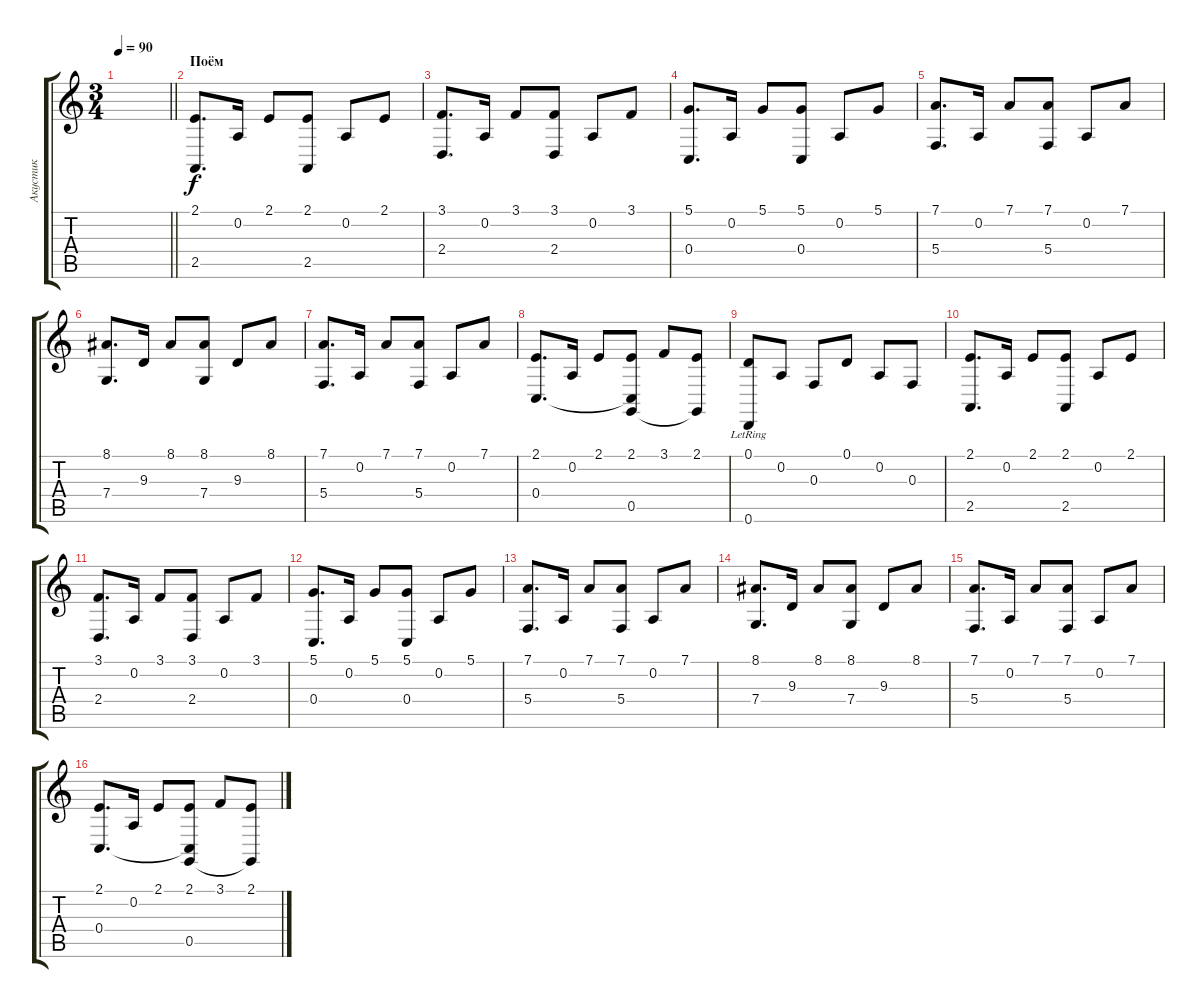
\track ("Акустик" "Акустик") {instrument brightacousticpiano}
\staff {score tabs}
\tuning (D4 A3 F3 C3 G2 D2) {hide}
\ts (3 4)
\tempo 90
\clef g2
\barLineRight lightlight
\ks c
|
\section ("" "Поём")
(2.1 2.5).8{d} 0.2.16 2.1.8 (2.1 2.5).8 0.2.8 2.1.8 |
(3.1 2.4).8{d} 0.2.16 3.1.8 (3.1 2.4).8 0.2.8 3.1.8 |
(5.1 0.4).8{d} 0.2.16 5.1.8 (5.1 0.4).8 0.2.8 5.1.8 |
(7.1 5.4).8{d} 0.2.16 7.1.8 (7.1 5.4).8 0.2.8 7.1.8 |
(8.1 7.4).8{d} 9.3.16 8.1.8 (8.1 7.4).8 9.3.8 8.1.8 |
(7.1 5.4).8{d} 0.2.16 7.1.8 (7.1 5.4).8 0.2.8 7.1.8 |
(2.1 0.4).8{d} 0.2.16 2.1.8 (2.1 0.4{t} 0.5).8 3.1.8 (2.1 0.5{t}).8 |
(0.1 0.6{lr}).8 0.2.8 0.3.8 0.1.8 0.2.8 0.3.8 |
(2.1 2.5).8{d} 0.2.16 2.1.8 (2.1 2.5).8 0.2.8 2.1.8 |
(3.1 2.4).8{d} 0.2.16 3.1.8 (3.1 2.4).8 0.2.8 3.1.8 |
(5.1 0.4).8{d} 0.2.16 5.1.8 (5.1 0.4).8 0.2.8 5.1.8 |
(7.1 5.4).8{d} 0.2.16 7.1.8 (7.1 5.4).8 0.2.8 7.1.8 |
(8.1 7.4).8{d} 9.3.16 8.1.8 (8.1 7.4).8 9.3.8 8.1.8 |
(7.1 5.4).8{d} 0.2.16 7.1.8 (7.1 5.4).8 0.2.8 7.1.8 |
(2.1 0.4).8{d} 0.2.16 2.1.8 (2.1 0.4{t} 0.5).8 3.1.8 (2.1 0.5{t}).8
